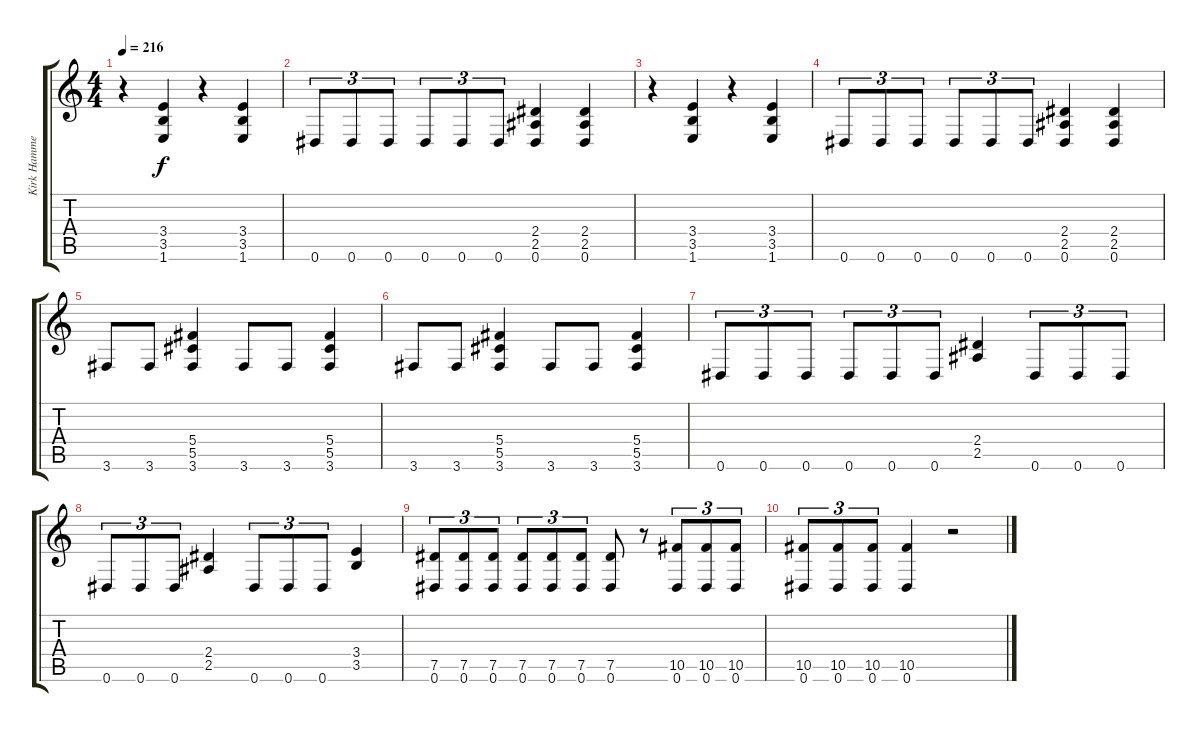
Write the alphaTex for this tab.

\track ("Kirk Hammet" "Kirk Hamme") {instrument electricguitarclean}
\staff {score tabs}
\tuning (Eb4 Bb3 Gb3 Db3 Ab2 Eb2) {hide}
\ts (4 4)
\tempo 216
\clef g2
\ks c
r.4{dy f} (3.4 3.5 1.6).4 r.4 (3.4 3.5 1.6).4 |
0.6.8{tu (3 2)} 0.6.8{tu (3 2)} 0.6.8{tu (3 2)} 0.6.8{tu (3 2)} 0.6.8{tu (3 2)} 0.6.8{tu (3 2)} (2.4 2.5 0.6).4 (2.4 2.5 0.6).4 |
r.4 (3.4 3.5 1.6).4 r.4 (3.4 3.5 1.6).4 |
0.6.8{tu (3 2)} 0.6.8{tu (3 2)} 0.6.8{tu (3 2)} 0.6.8{tu (3 2)} 0.6.8{tu (3 2)} 0.6.8{tu (3 2)} (2.4 2.5 0.6).4 (2.4 2.5 0.6).4 |
3.6.8 3.6.8 (5.4 5.5 3.6).4 3.6.8 3.6.8 (5.4 5.5 3.6).4 |
3.6.8 3.6.8 (5.4 5.5 3.6).4 3.6.8 3.6.8 (5.4 5.5 3.6).4 |
0.6.8{tu (3 2)} 0.6.8{tu (3 2)} 0.6.8{tu (3 2)} 0.6.8{tu (3 2)} 0.6.8{tu (3 2)} 0.6.8{tu (3 2)} (2.4 2.5).4 0.6.8{tu (3 2)} 0.6.8{tu (3 2)} 0.6.8{tu (3 2)} |
0.6.8{tu (3 2)} 0.6.8{tu (3 2)} 0.6.8{tu (3 2)} (2.4 2.5).4 0.6.8{tu (3 2)} 0.6.8{tu (3 2)} 0.6.8{tu (3 2)} (3.4 3.5).4 |
(7.5 0.6).8{tu (3 2)} (7.5 0.6).8{tu (3 2)} (7.5 0.6).8{tu (3 2)} (7.5 0.6).8{tu (3 2)} (7.5 0.6).8{tu (3 2)} (7.5 0.6).8{tu (3 2)} (7.5 0.6).8 r.8 (10.5 0.6).8{tu (3 2)} (10.5 0.6).8{tu (3 2)} (10.5 0.6).8{tu (3 2)} |
(10.5 0.6).8{tu (3 2)} (10.5 0.6).8{tu (3 2)} (10.5 0.6).8{tu (3 2)} (10.5 0.6).4 r.2
